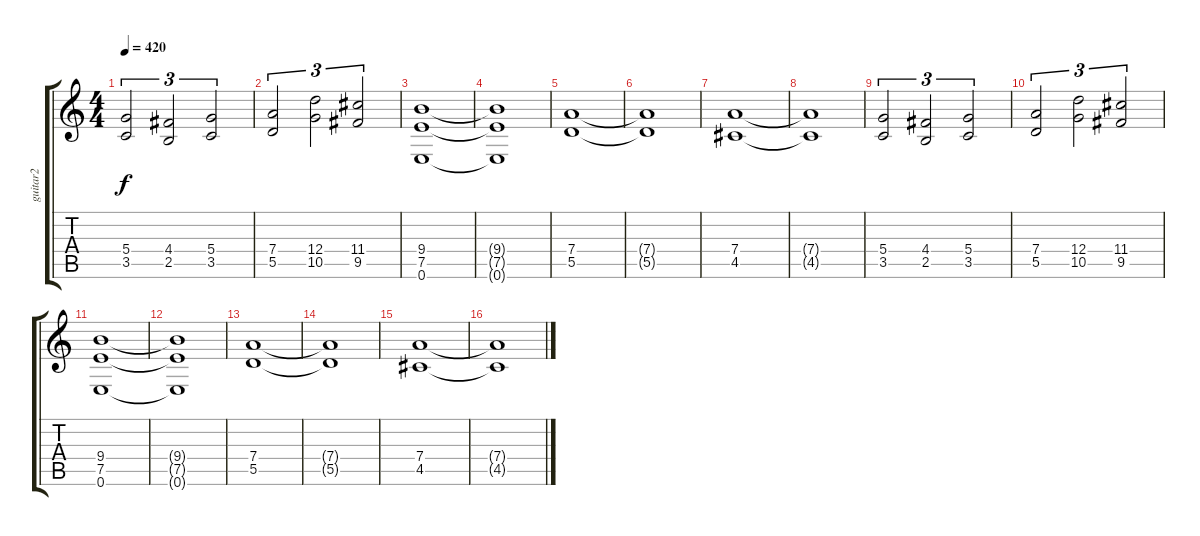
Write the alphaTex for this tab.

\track ("guitar2" "guitar2") {instrument distortionguitar}
\staff {score tabs}
\tuning (E4 B3 G3 D3 A2 E2) {hide}
\ts (4 4)
\tempo 420
\clef g2
\ks c
(5.4 3.5).2{tu (3 2) dy f} (4.4 2.5).2{tu (3 2)} (5.4 3.5).2{tu (3 2)} |
(7.4 5.5).2{tu (3 2)} (12.4 10.5).2{tu (3 2)} (11.4 9.5).2{tu (3 2)} |
(9.4 7.5 0.6).1 |
(9.4{t} 7.5{t} 0.6{t}).1 |
(7.4 5.5).1 |
(7.4{t} 5.5{t}).1 |
(7.4 4.5).1 |
(7.4{t} 4.5{t}).1 |
(5.4 3.5).2{tu (3 2)} (4.4 2.5).2{tu (3 2)} (5.4 3.5).2{tu (3 2)} |
(7.4 5.5).2{tu (3 2)} (12.4 10.5).2{tu (3 2)} (11.4 9.5).2{tu (3 2)} |
(9.4 7.5 0.6).1 |
(9.4{t} 7.5{t} 0.6{t}).1 |
(7.4 5.5).1 |
(7.4{t} 5.5{t}).1 |
(7.4 4.5).1 |
(7.4{t} 4.5{t}).1
